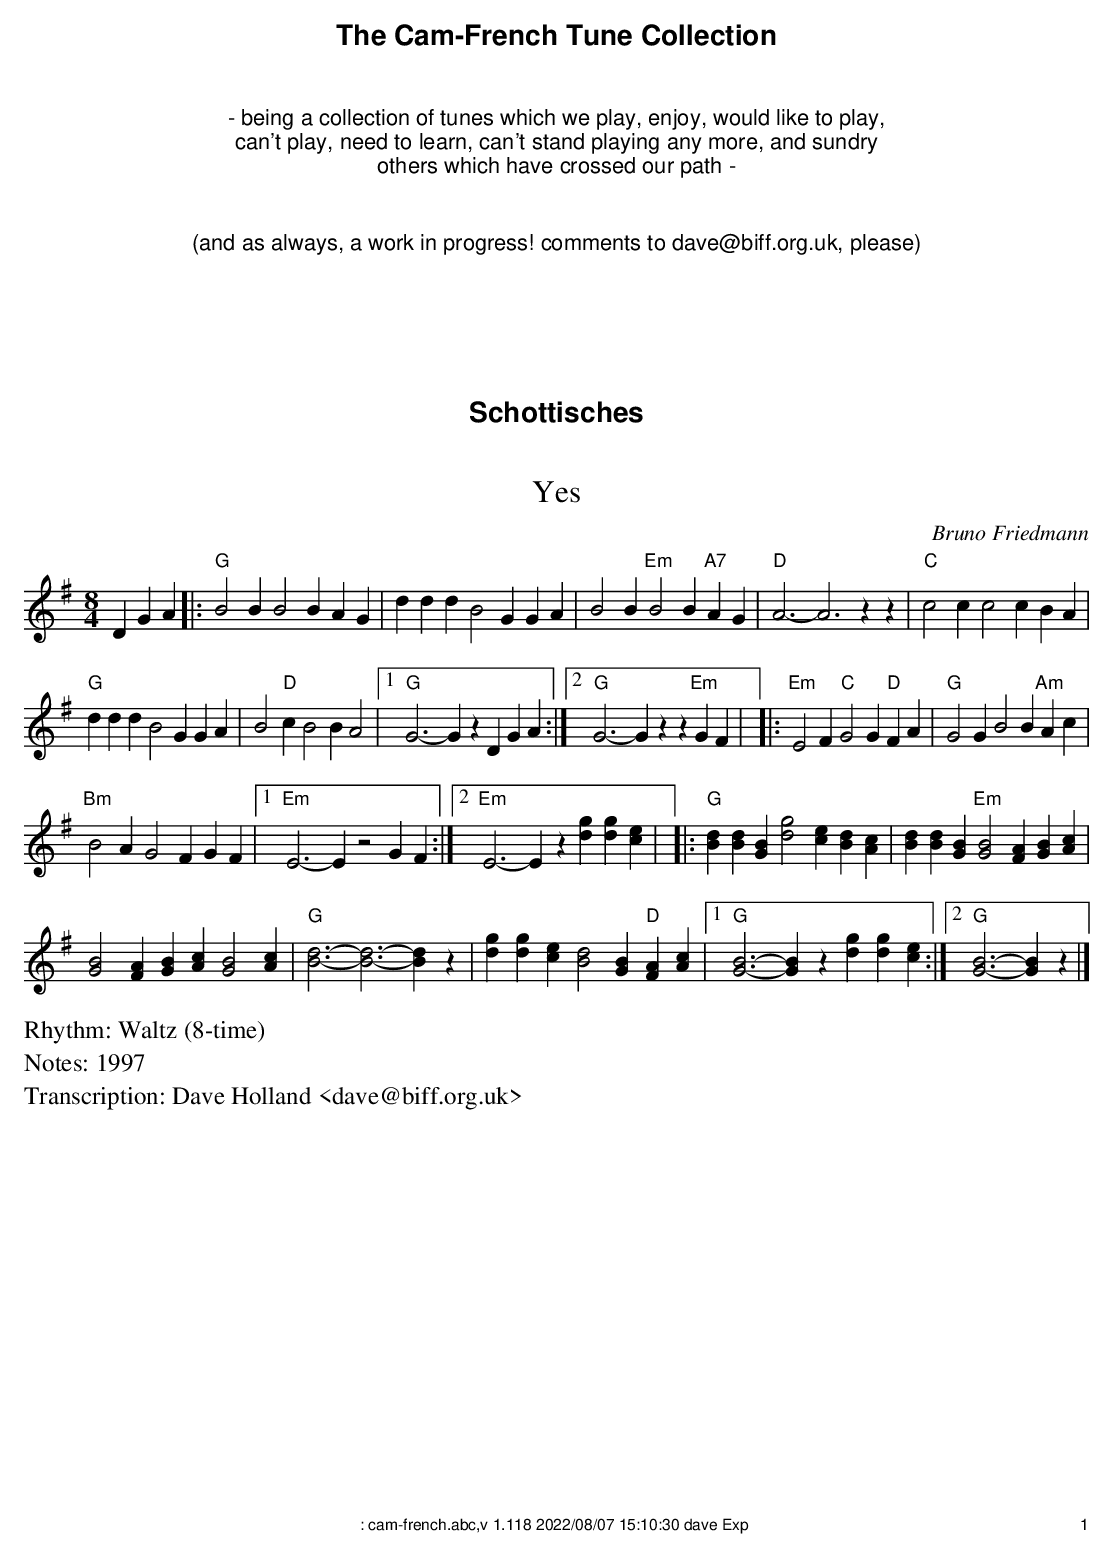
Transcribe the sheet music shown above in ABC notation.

X:1
T:Yes
C:Bruno Friedmann
M:8/4
L:1/4
K:G
DGA|:"G"B2B B2B AG | dddB2G GA |\
B2B "Em"B2B "A7"AG | "D"A3-A3 zz | "C"c2c c2c BA |
"G"dddB2G GA | B2 "D"cB2BA2 |1 "G"G3-G z DGA :|2 "G"G3-G zz "Em"GF |\
|:"Em"E2F "C"G2G "D"FA | "G"G2G B2B "Am"Ac |
"Bm"B2AG2FGF |1 "Em"E3-E z2 GF :|2 "Em"E3-E z [dg][dg][ce]|\
|:"G"[Bd][Bd][GB][d2g2][ce][Bd][Ac] | [Bd][Bd][GB]"Em"[G2B2][FA][GB][Ac]|
[G2B2][FA][GB][Ac][G2B2][Ac] | "G"[B3-d3-][B3-d3-][Bd]z |\
[dg][dg][ce][B2d2][GB]"D"[FA][Ac] |1 "G"[G3-B3-][GB]z[dg][dg][ce] :|2 "G"[G3-B3-][GB]z|]
